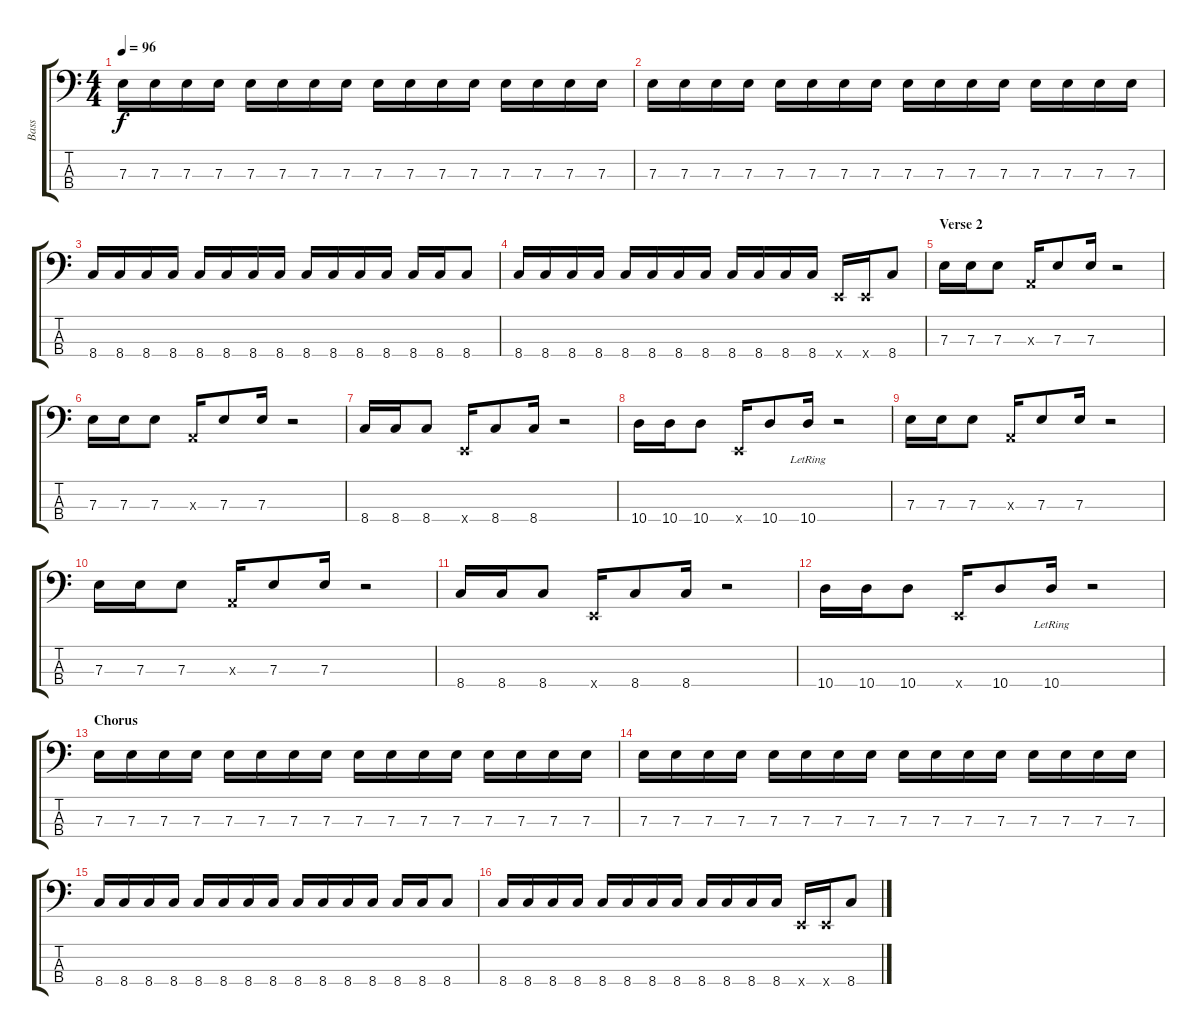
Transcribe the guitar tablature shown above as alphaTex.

\track ("Bass" "Bass") {instrument electricbassfinger}
\staff {score tabs}
\tuning (G2 D2 A1 E1) {hide}
\ts (4 4)
\tempo 96
\clef f4
\ks c
7.3.16{dy f} 7.3.16 7.3.16 7.3.16 7.3.16 7.3.16 7.3.16 7.3.16 7.3.16 7.3.16 7.3.16 7.3.16 7.3.16 7.3.16 7.3.16 7.3.16 |
7.3.16 7.3.16 7.3.16 7.3.16 7.3.16 7.3.16 7.3.16 7.3.16 7.3.16 7.3.16 7.3.16 7.3.16 7.3.16 7.3.16 7.3.16 7.3.16 |
8.4.16 8.4.16 8.4.16 8.4.16 8.4.16 8.4.16 8.4.16 8.4.16 8.4.16 8.4.16 8.4.16 8.4.16 8.4.16 8.4.16 8.4.8 |
8.4.16 8.4.16 8.4.16 8.4.16 8.4.16 8.4.16 8.4.16 8.4.16 8.4.16 8.4.16 8.4.16 8.4.16 0.4{x}.16 0.4{x}.16 8.4.8 |
\section ("" "Verse 2")
7.3.16 7.3.16 7.3.8 0.3{x}.16 7.3.8 7.3.16 r.2 |
7.3.16 7.3.16 7.3.8 0.3{x}.16 7.3.8 7.3.16 r.2 |
8.4.16 8.4.16 8.4.8 0.4{x}.16 8.4.8 8.4.16 r.2 |
10.4.16 10.4.16 10.4.8 0.4{x}.16 10.4.8 10.4{lr}.16 r.2 |
7.3.16 7.3.16 7.3.8 0.3{x}.16 7.3.8 7.3.16 r.2 |
7.3.16 7.3.16 7.3.8 0.3{x}.16 7.3.8 7.3.16 r.2 |
8.4.16 8.4.16 8.4.8 0.4{x}.16 8.4.8 8.4.16 r.2 |
10.4.16 10.4.16 10.4.8 0.4{x}.16 10.4.8 10.4{lr}.16 r.2 |
\section ("" "Chorus")
7.3.16 7.3.16 7.3.16 7.3.16 7.3.16 7.3.16 7.3.16 7.3.16 7.3.16 7.3.16 7.3.16 7.3.16 7.3.16 7.3.16 7.3.16 7.3.16 |
7.3.16 7.3.16 7.3.16 7.3.16 7.3.16 7.3.16 7.3.16 7.3.16 7.3.16 7.3.16 7.3.16 7.3.16 7.3.16 7.3.16 7.3.16 7.3.16 |
8.4.16 8.4.16 8.4.16 8.4.16 8.4.16 8.4.16 8.4.16 8.4.16 8.4.16 8.4.16 8.4.16 8.4.16 8.4.16 8.4.16 8.4.8 |
8.4.16 8.4.16 8.4.16 8.4.16 8.4.16 8.4.16 8.4.16 8.4.16 8.4.16 8.4.16 8.4.16 8.4.16 0.4{x}.16 0.4{x}.16 8.4.8
